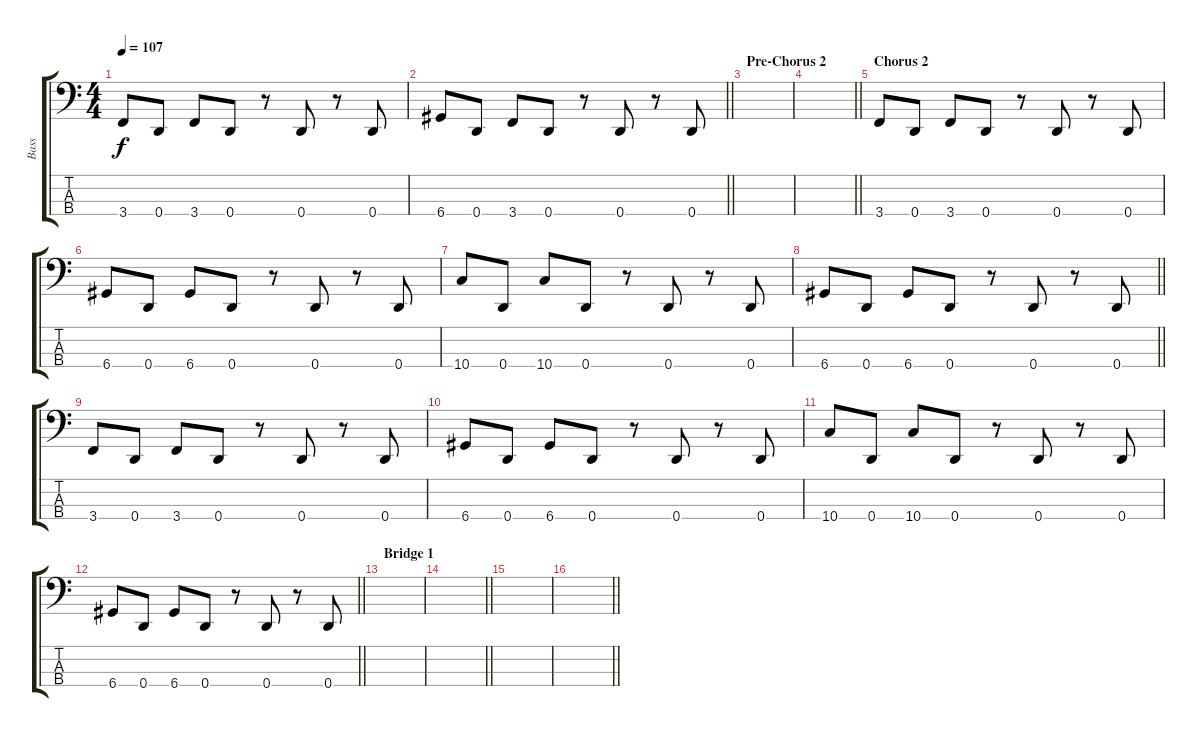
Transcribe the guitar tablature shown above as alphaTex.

\track ("Bass" "Bass") {instrument electricbassfinger}
\staff {score tabs}
\tuning (G2 D2 A1 D1) {hide}
\ts (4 4)
\tempo 107
\clef f4
\ks c
3.4.8{dy f} 0.4.8 3.4.8 0.4.8 r.8 0.4.8 r.8 0.4.8 |
\barLineRight lightlight
6.4.8 0.4.8 3.4.8 0.4.8 r.8 0.4.8 r.8 0.4.8 |
\section ("" "Pre-Chorus 2")
|
\barLineRight lightlight
|
\section ("" "Chorus 2")
3.4.8 0.4.8 3.4.8 0.4.8 r.8 0.4.8 r.8 0.4.8 |
6.4.8 0.4.8 6.4.8 0.4.8 r.8 0.4.8 r.8 0.4.8 |
10.4.8 0.4.8 10.4.8 0.4.8 r.8 0.4.8 r.8 0.4.8 |
\barLineRight lightlight
6.4.8 0.4.8 6.4.8 0.4.8 r.8 0.4.8 r.8 0.4.8 |
3.4.8 0.4.8 3.4.8 0.4.8 r.8 0.4.8 r.8 0.4.8 |
6.4.8 0.4.8 6.4.8 0.4.8 r.8 0.4.8 r.8 0.4.8 |
10.4.8 0.4.8 10.4.8 0.4.8 r.8 0.4.8 r.8 0.4.8 |
\barLineRight lightlight
6.4.8 0.4.8 6.4.8 0.4.8 r.8 0.4.8 r.8 0.4.8 |
\section ("" "Bridge 1")
|
\barLineRight lightlight
|
|
\barLineRight lightlight
